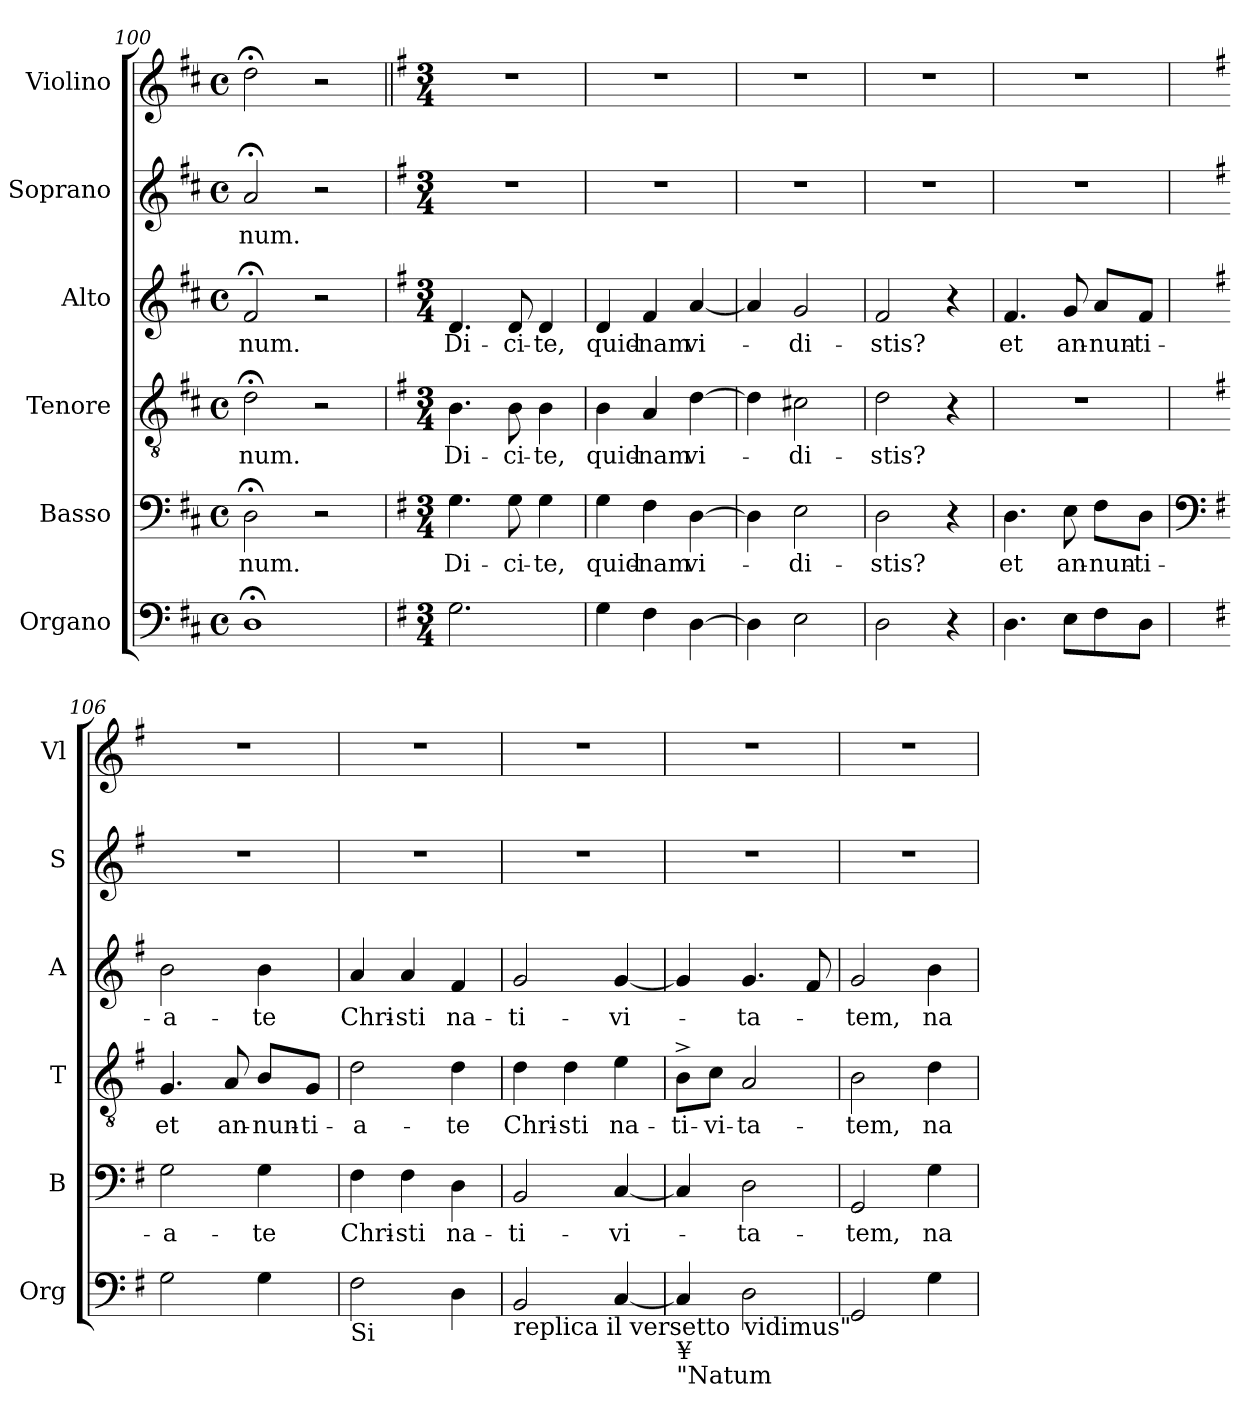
**kern	**kern	**text	**kern	**text	**kern	**text	**kern	**text	**kern
*part6	*part5	*part5	*part4	*part4	*part3	*part3	*part2	*part2	*part1
*staff6	*staff5	*staff5	*staff4	*staff4	*staff3	*staff3	*staff2	*staff2	*staff1
*I"Organo	*I"Basso	*	*I"Tenore	*	*I"Alto	*	*I"Soprano	*	*I"Violino
*I'Org	*I'B	*	*I'T	*	*I'A	*	*I'S	*	*I'Vl
!!LO:LB:g=z
*clefF4	*clefF4	*	*clefGv2	*	*clefG2	*	*clefG2	*	*clefG2
*k[f#c#]	*k[f#c#]	*	*k[f#c#]	*	*k[f#c#]	*	*k[f#c#]	*	*k[f#c#]
*D:	*D:	*	*D:	*	*D:	*	*D:	*	*D:
*M4/4	*M4/4	*	*M4/4	*	*M4/4	*	*M4/4	*	*M4/4
*met(c)	*met(c)	*	*met(c)	*	*met(c)	*	*met(c)	*	*met(c)
=100	=100	=100	=100	=100	=100	=100	=100	=100	=100
!	!	!LO:LY:b:cj	!	!LO:LY:b:cj	!	!LO:LY:b:cj	!	!LO:LY:b:cj	!
1D;<	2D;<\	-num.	2d;<\	-num.	2f#;</	-num.	2a;</	-num.	2dd;<\
.	2r	.	2r	.	2r	.	2r	.	2r
=101	=101	=101||	=101	=101||	=101	=101||	=101	=101||	=101||
*k[f#]	*k[f#]	*	*k[f#]	*	*k[f#]	*	*k[f#]	*	*k[f#]
*G:	*G:	*	*G:	*	*G:	*	*G:	*	*G:
*M3/4	*M3/4	*	*M3/4	*	*M3/4	*	*M3/4	*	*M3/4
!	!	!LO:LY:b:cj	!	!LO:LY:b:cj	!	!LO:LY:b:cj	!LO:N:vis=1	!	!LO:N:vis=1
2.G\	4.G\	Di-	4.B\	Di-	4.d/	Di-	2.r	.	2.r
!	!	!LO:LY:b:cj	!	!LO:LY:b:cj	!	!LO:LY:b:cj	!	!	!
.	8G\	-ci-	8B\	-ci-	8d/	-ci-	.	.	.
!	!	!LO:LY:b:cj	!	!LO:LY:b:cj	!	!LO:LY:b:cj	!	!	!
.	4G\	-te,	4B\	-te,	4d/	-te,	.	.	.
=102	=102	=102	=102	=102	=102	=102	=102	=102	=102
!	!	!LO:LY:b	!	!LO:LY:b	!	!LO:LY:b	!LO:N:vis=1	!	!LO:N:vis=1
4G\	4G\	quid-	4B\	quid-	4d/	quid-	2.r	.	2.r
!	!	!LO:LY:b:rj	!	!LO:LY:b:rj	!	!LO:LY:b:rj	!	!	!
4F#\	4F#\	-nam	4A/	-nam	4f#/	-nam	.	.	.
!	!	!LO:LY:b:cj	!	!LO:LY:b:cj	!	!LO:LY:b:cj	!	!	!
[>4D\	[>4D\	vi-	[>4d\	vi-	[<4a/	vi-	.	.	.
=103	=103	=103	=103	=103	=103	=103	=103	=103	=103
!	!	!	!	!	!	!	!LO:N:vis=1	!	!LO:N:vis=1
4D\]	4D\]	.	4d\]	.	4a/]	.	2.r	.	2.r
!	!	!LO:LY:b:cj	!	!LO:LY:b:cj	!	!LO:LY:b:cj	!	!	!
2E\	2E\	-di-	2c#X\	-di-	2g/	-di-	.	.	.
=104	=104	=104	=104	=104	=104	=104	=104	=104	=104
!	!	!LO:LY:b:cj	!	!LO:LY:b:cj	!	!LO:LY:b:cj	!LO:N:vis=1	!	!LO:N:vis=1
2D\	2D\	-stis?	2d\	-stis?	2f#/	-stis?	2.r	.	2.r
4r	4r	.	4r	.	4r	.	.	.	.
=105	=105	=105	=105	=105	=105	=105	=105	=105	=105
!	!	!LO:LY:b:cj	!LO:N:vis=1	!	!	!LO:LY:b:cj	!LO:N:vis=1	!	!LO:N:vis=1
4.D\	4.D\	et	2.r	.	4.f#/	et	2.r	.	2.r
!	!	!LO:LY:b	!	!	!	!LO:LY:b	!	!	!
8E\L	8E\	an-	.	.	8g/	an-	.	.	.
!	!	!LO:LY:b:cj	!	!	!	!LO:LY:b:cj	!	!	!
8F#\	8F#\L	-nun-	.	.	8a/L	-nun-	.	.	.
!	!	!LO:LY:b:cj	!	!	!	!LO:LY:b:cj	!	!	!
8D\J	8D\J	-ti-	.	.	8f#/J	-ti-	.	.	.
!!LO:PB:g=z
=106	=106	=106	=106	=106	=106	=106	=106	=106	=106
*	*clefF4	*	*	*	*	*	*	*	*
*k[f#]	*k[f#]	*	*k[f#]	*	*k[f#]	*	*	*	*
*G:	*G:	*	*G:	*	*G:	*	*	*	*
!	!	!LO:LY:b:cj	!	!LO:LY:b:cj	!	!LO:LY:b:cj	!	!	!
2G\	2G\	-a-	4.G/	et	2b\	-a-	2.r	.	2.r
!	!	!	!	!LO:LY:b	!	!	!	!	!
.	.	.	8A/	an-	.	.	.	.	.
!	!	!LO:LY:b:cj	!	!LO:LY:b:cj	!	!LO:LY:b:cj	!	!	!
4G\	4G\	-te	8B/L	-nun-	4b\	-te	.	.	.
!	!	!	!	!LO:LY:b:rj	!	!	!	!	!
.	.	.	8G/J	-ti-	.	.	.	.	.
=107	=107	=107	=107	=107	=107	=107	=107	=107	=107
!	!	!LO:LY:b:cj	!	!LO:LY:b:cj	!	!LO:LY:b:cj	!	!	!
2F#<\	4F#\	Chri-	2d\	-a-	4a/	Chri-	2.r	.	2.r
!	!	!LO:LY:b:rj	!	!	!	!LO:LY:b:rj	!	!	!
.	4F#\	-sti	.	.	4a/	-sti	.	.	.
!	!	!LO:LY:b:cj	!	!LO:LY:b:cj	!	!LO:LY:b:cj	!	!	!
4D\	4D\	na-	4d\	-te	4f#/	na-	.	.	.
!LO:TX:b:t=Si	!	!	!	!	!	!	!	!	!
=108	=108	=108	=108	=108	=108	=108	=108	=108	=108
!	!	!LO:LY:b:cj	!	!LO:LY:b:cj	!	!LO:LY:b:cj	!	!	!
2BB</	2BB/	-ti-	4d\	Chri-	2g/	-ti-	2.r	.	2.r
!	!	!	!	!LO:LY:b:rj	!	!	!	!	!
.	.	.	4d\	-sti	.	.	.	.	.
!	!	!LO:LY:b:cj	!	!LO:LY:b:cj	!	!LO:LY:b:cj	!	!	!
[<4C/	[<4C/	-vi-	4e\	na-	[<4g/	-vi-	.	.	.
!LO:TX:b:t=replica il versetto	!	!	!	!	!	!	!	!	!
=109	=109	=109	=109	=109	=109	=109	=109	=109	=109
!	!	!	!	!LO:LY:b	!	!	!	!	!
4C/]	4C/]	.	8B^<\L	-ti-	4g/]	.	2.r	.	2.r
!	!	!	!	!LO:LY:b:cj	!	!	!	!	!
.	.	.	8c\J	-vi-	.	.	.	.	.
!	!	!LO:LY:b:cj	!	!LO:LY:b:rj	!	!LO:LY:b:cj	!	!	!
2D<\	2D\	-ta-	2A/	-ta-	4.g/	-ta-	.	.	.
.	.	.	.	.	8f#/	.	.	.	.
!LO:TX:b:t=¥	!	!	!	!	!	!	!	!	!
!LO:TX:b:t="Natum	!	!	!	!	!	!	!	!	!
=110	=110	=110	=110	=110	=110	=110	=110	=110	=110
!	!	!LO:LY:b:cj	!	!LO:LY:b:cj	!	!LO:LY:b:cj	!	!	!
2GG/	2GG/	-tem,	2B\	-tem,	2g/	-tem,	2.r	.	2.r
!	!	!LO:LY:b:cj	!	!LO:LY:b:cj	!	!LO:LY:b:cj	!	!	!
4G\	4G\	na-	4d\	na-	4b\	na-	.	.	.
!LO:TX:b:t=vidimus"	!	!	!	!	!	!	!	!	!
=	=	=	=	=	=	=	=	=	=
*-	*-	*-	*-	*-	*-	*-	*-	*-	*-
